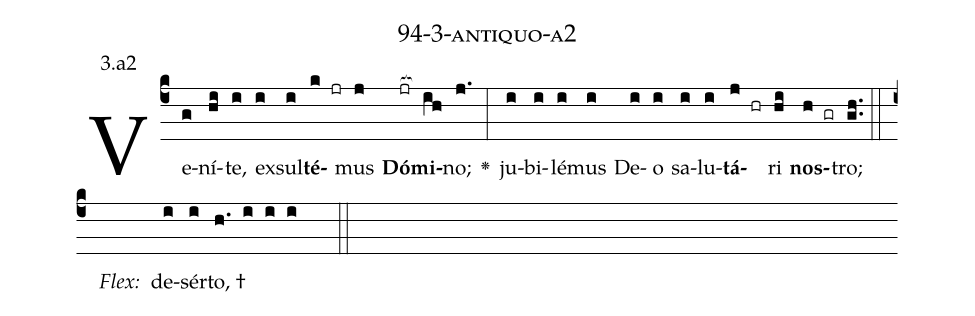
name: 94-3-antiquo-a2;
annotation: 3.a2;
%%
(c4)Ve(g)ní(hi)te,(i) ex(i)sul(i)<b>té</b>(k jr)mus(j) <b>Dó</b>(jr[ocb:1{])<b>mi</b>(ih[ocb:0}])no;(j.) <v>\greheightstar</v>(:) ju(i)bi(i)lé(i)mus(i) De(i)o(i) sa(i)lu(i)<b>tá</b>(j hr)ri(hi) <b>nos</b>(h gr)tro;(gh..) (::)
<i>Flex:</i>()  de(i)sér(i)to, †(h. i i i  ::)

%E(i) u(i) o(j) u(hi) a(h) e.(gh..) (::)
